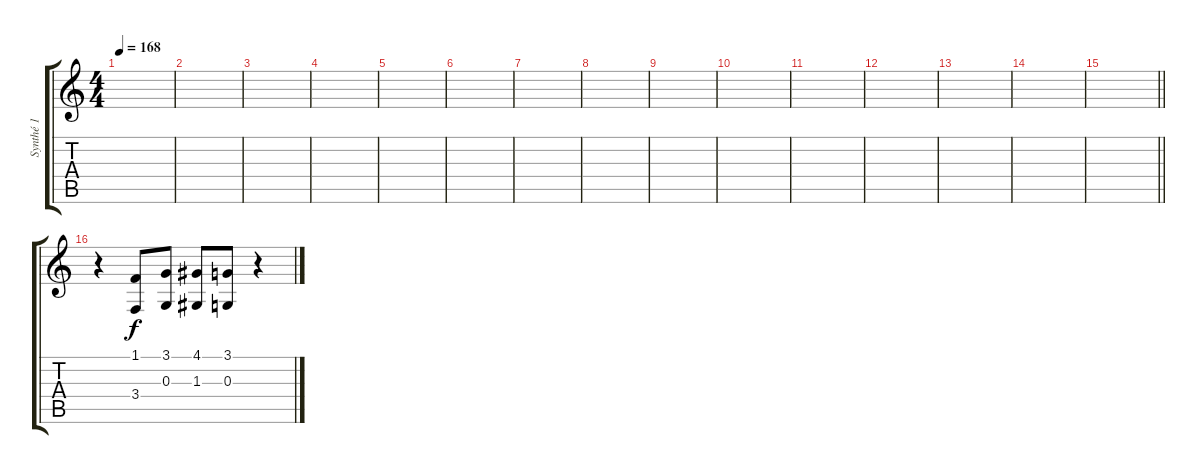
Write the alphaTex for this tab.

\track ("Synthé 1" "Synthé 1") {instrument stringensemble1}
\staff {score tabs}
\tuning (E4 B3 G3 D3 A2 E2) {hide}
\ts (4 4)
\tempo 168
\clef g2
\ks c
|
|
|
|
|
|
|
|
|
|
|
|
|
|
\barLineRight lightlight
|
r.4 (1.1 3.4).8 (3.1 0.3).8 (4.1 1.3).8 (3.1 0.3).8 r.4
